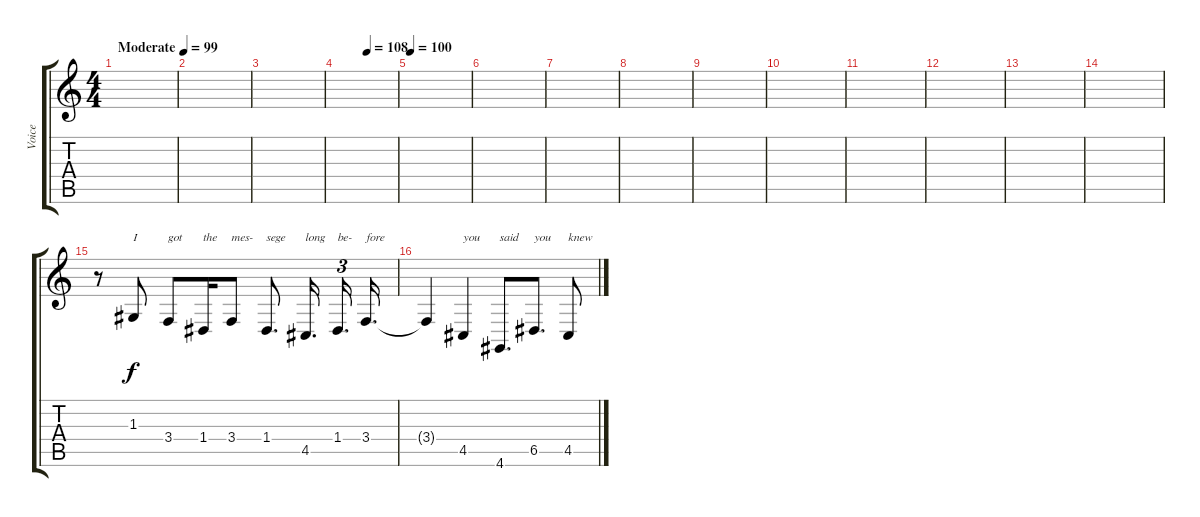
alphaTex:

\track ("Voice" "Voice") {instrument lead1square}
\staff {score tabs}
\tuning (E4 B3 G3 D3 A2 E2) {hide}
\ts (4 4)
\tempo (99 "Moderate")
\tempo 125
\tempo (99 "Moderate")
\clef g2
\ks c
|
|
|
\tempo (108 0.5)
|
\tempo 100
|
|
|
|
|
|
|
|
|
|
r.8 1.3.8{txt "I"} 3.4.8{txt "got"} 1.4.16{txt "the"} 3.4.8{txt "mes-"} 1.4.8{d txt "sege"} 4.5.16{d txt "long" beam splitsecondary} 1.4.16{d tu (3 2) txt "be-"} 3.4.16{d txt "fore"} |
3.4{t}.4 4.5.4{txt "you"} 4.6.8{d txt "said"} 6.5.8{d txt "you"} 4.5.8{txt "knew"}
